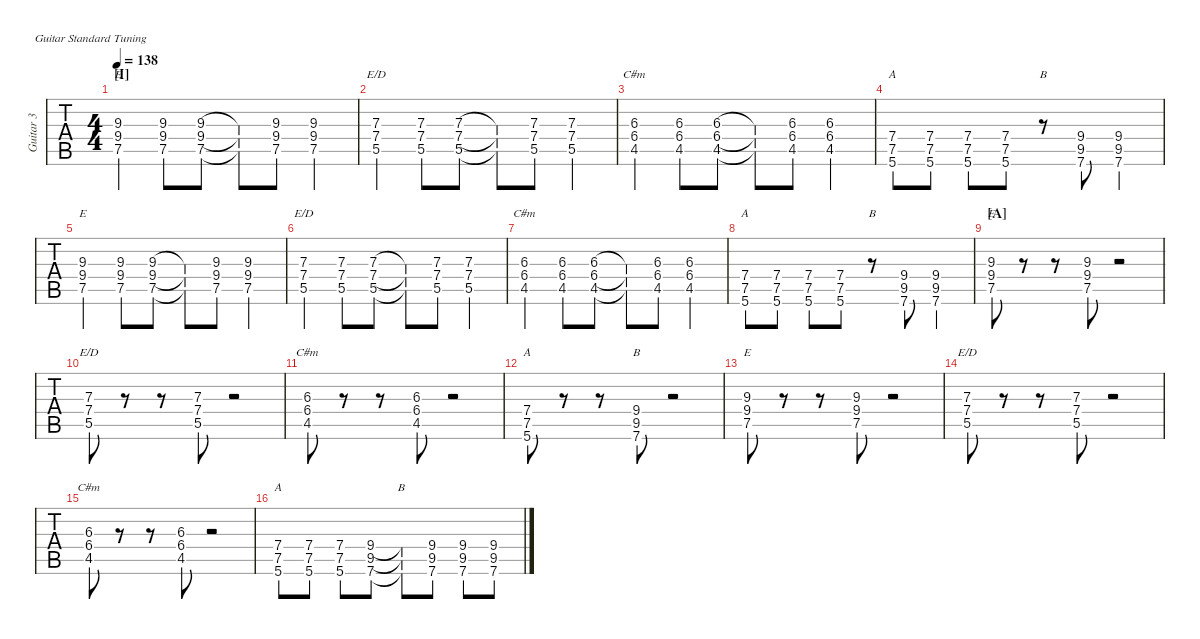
\defaultSystemsLayout 4
\hideDynamics
\bracketExtendMode nobrackets
\track ("Guitar 3" "Guitar 3") {defaultSystemsLayout 4 instrument distortionguitar}
\staff {tabs}
\tuning (E4 B3 G3 D3 A2 E2)
\chord ("E" x x 9 9 7 x) {firstfret 7 showdiagram false showfingering false}
\chord ("E/D" x x 7 7 5 x) {firstfret 5 showdiagram false showfingering false}
\chord ("C#m" x x 6 6 4 x) {firstfret 4 showdiagram false showfingering false}
\chord ("B" x x x x x x)
\chord ("A" x x x 7 7 5) {firstfret 5 showdiagram false showfingering false}
\chord ("B" x x x 9 9 7) {firstfret 7 showdiagram false showfingering false}
\ts (4 4)
\section ("I" "")
\tempo 138
\clef g2
\ks c
(9.3 9.4 7.5).4{ch "E" dy mf} (7.5 9.4 9.3).8 (9.3 9.4 7.5).8 (9.3{t} 9.4{t} 7.5{t}).8 (7.5 9.4 9.3).8 (9.3 9.4 7.5).4 |
(5.5 7.4 7.3).4{ch "E/D"} (7.3 7.4 5.5).8 (7.3 7.4 5.5).8 (7.3{t} 7.4{t} 5.5{t}).8 (7.3 7.4 5.5).8 (7.3 7.4 5.5).4 |
(6.3{acc #} 6.4{acc #} 4.5{acc #}).4{ch "C#m"} (6.3{acc #} 6.4{acc #} 4.5{acc #}).8 (6.3{acc #} 6.4{acc #} 4.5{acc #}).8 (6.3{t acc #} 6.4{t acc #} 4.5{t acc #}).8 (6.3{acc #} 6.4{acc #} 4.5{acc #}).8 (6.3{acc #} 6.4{acc #} 4.5{acc #}).4 |
(7.4 7.5 5.6).8{ch "A"} (7.4 7.5 5.6).8 (7.4 7.5 5.6).8 (7.4 7.5 5.6).8 r.8{ch "B"} (9.4 9.5{acc #} 7.6).8 (9.4{st} 9.5{st acc #} 7.6{st}).4 |
(9.3 9.4 7.5).4{ch "E"} (7.5 9.4 9.3).8 (9.3 9.4 7.5).8 (9.3{t} 9.4{t} 7.5{t}).8 (7.5 9.4 9.3).8 (9.3 9.4 7.5).4 |
(5.5 7.4 7.3).4{ch "E/D"} (7.3 7.4 5.5).8 (7.3 7.4 5.5).8 (7.3{t} 7.4{t} 5.5{t}).8 (7.3 7.4 5.5).8 (7.3 7.4 5.5).4 |
(6.3{acc #} 6.4{acc #} 4.5{acc #}).4{ch "C#m"} (6.3{acc #} 6.4{acc #} 4.5{acc #}).8 (6.3{acc #} 6.4{acc #} 4.5{acc #}).8 (6.3{t acc #} 6.4{t acc #} 4.5{t acc #}).8 (6.3{acc #} 6.4{acc #} 4.5{acc #}).8 (6.3{acc #} 6.4{acc #} 4.5{acc #}).4 |
(7.4 7.5 5.6).8{ch "A"} (7.4 7.5 5.6).8 (7.4 7.5 5.6).8 (7.4 7.5 5.6).8 r.8{ch "B"} (9.4 9.5{acc #} 7.6).8 (9.4{st} 9.5{st acc #} 7.6{st}).4 |
\section ("A" "")
(9.3 9.4 7.5).8{ch "E"} r.8 r.8 (9.3 9.4 7.5).8 r.2 |
(7.3 7.4 5.5).8{ch "E/D"} r.8 r.8 (7.3 7.4 5.5).8 r.2 |
(6.3{acc #} 6.4{acc #} 4.5{acc #}).8{ch "C#m"} r.8 r.8 (6.3{acc #} 6.4{acc #} 4.5{acc #}).8 r.2 |
(7.4 7.5 5.6).8{ch "A"} r.8 r.8 (9.4 9.5{acc #} 7.6).8{ch "B"} r.2 |
(9.3 9.4 7.5).8{ch "E"} r.8 r.8 (9.3 9.4 7.5).8 r.2 |
(7.3 7.4 5.5).8{ch "E/D"} r.8 r.8 (7.3 7.4 5.5).8 r.2 |
(6.3{acc #} 6.4{acc #} 4.5{acc #}).8{ch "C#m"} r.8 r.8 (6.3{acc #} 6.4{acc #} 4.5{acc #}).8 r.2 |
(7.4 7.5 5.6).8{ch "A"} (5.6 7.5 7.4).8 (7.4 7.5 5.6).8 (7.6 9.5{acc #} 9.4).8 (9.4{t} 9.5{t acc #} 7.6{t}).8{ch "B"} (9.4 9.5{acc #} 7.6).8 (9.4 9.5{acc #} 7.6).8 (9.4 9.5{acc #} 7.6).8
